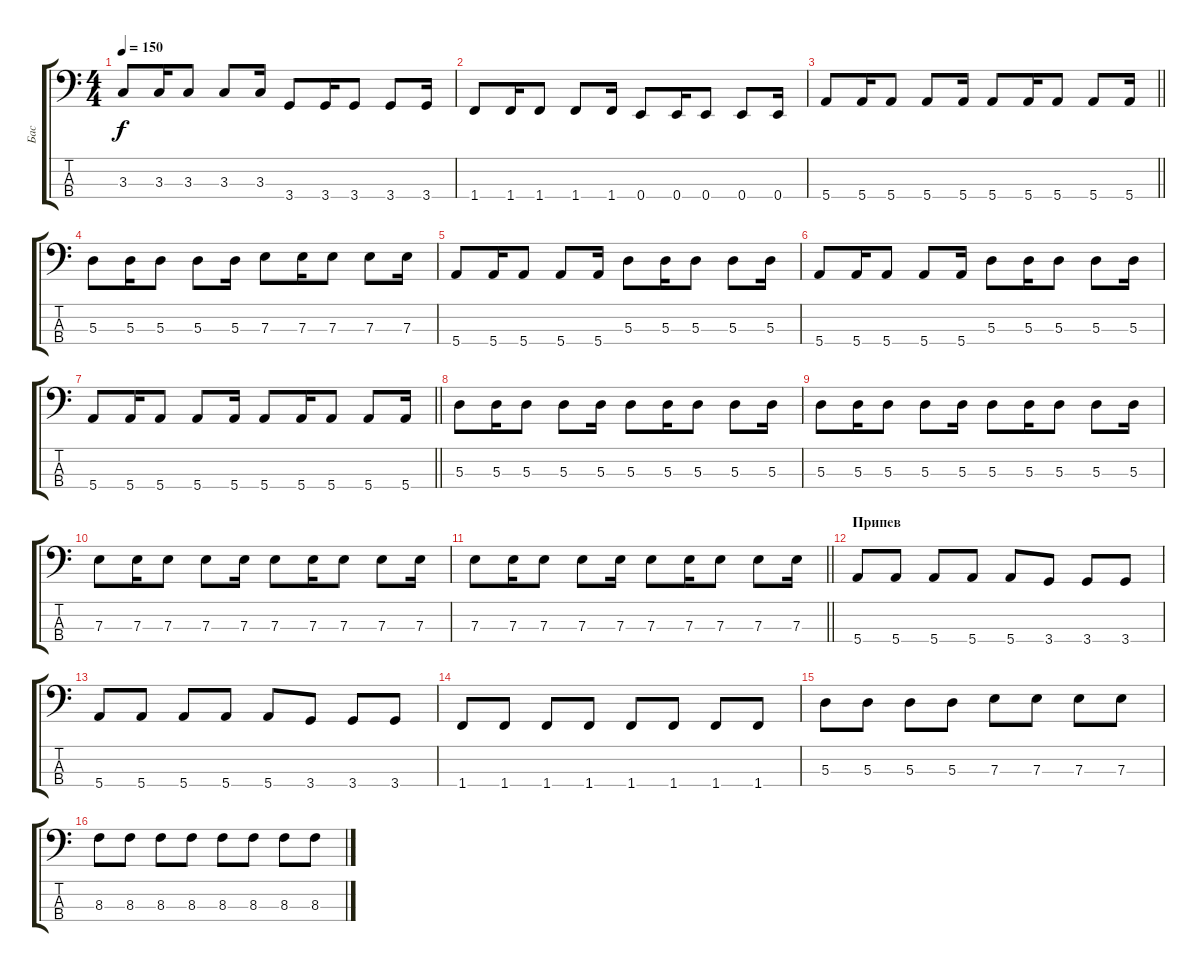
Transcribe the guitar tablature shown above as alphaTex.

\track ("Бас" "Бас") {instrument electricbassfinger}
\staff {score tabs}
\tuning (G2 D2 A1 E1) {hide}
\ts (4 4)
\tempo 150
\clef f4
\ks c
3.3.8{dy f} 3.3.16 3.3.8 3.3.8 3.3.16 3.4.8 3.4.16 3.4.8 3.4.8 3.4.16 |
1.4.8 1.4.16 1.4.8 1.4.8 1.4.16 0.4.8 0.4.16 0.4.8 0.4.8 0.4.16 |
\barLineRight lightlight
5.4.8 5.4.16 5.4.8 5.4.8 5.4.16 5.4.8 5.4.16 5.4.8 5.4.8 5.4.16 |
\section ("" " ")
5.3.8 5.3.16 5.3.8 5.3.8 5.3.16 7.3.8 7.3.16 7.3.8 7.3.8 7.3.16 |
5.4.8 5.4.16 5.4.8 5.4.8 5.4.16 5.3.8 5.3.16 5.3.8 5.3.8 5.3.16 |
5.4.8 5.4.16 5.4.8 5.4.8 5.4.16 5.3.8 5.3.16 5.3.8 5.3.8 5.3.16 |
\barLineRight lightlight
5.4.8 5.4.16 5.4.8 5.4.8 5.4.16 5.4.8 5.4.16 5.4.8 5.4.8 5.4.16 |
5.3.8 5.3.16 5.3.8 5.3.8 5.3.16 5.3.8 5.3.16 5.3.8 5.3.8 5.3.16 |
5.3.8 5.3.16 5.3.8 5.3.8 5.3.16 5.3.8 5.3.16 5.3.8 5.3.8 5.3.16 |
7.3.8 7.3.16 7.3.8 7.3.8 7.3.16 7.3.8 7.3.16 7.3.8 7.3.8 7.3.16 |
\barLineRight lightlight
7.3.8 7.3.16 7.3.8 7.3.8 7.3.16 7.3.8 7.3.16 7.3.8 7.3.8 7.3.16 |
\section ("" "Припев")
5.4.8 5.4.8 5.4.8 5.4.8 5.4.8 3.4.8 3.4.8 3.4.8 |
5.4.8 5.4.8 5.4.8 5.4.8 5.4.8 3.4.8 3.4.8 3.4.8 |
1.4.8 1.4.8 1.4.8 1.4.8 1.4.8 1.4.8 1.4.8 1.4.8 |
5.3.8 5.3.8 5.3.8 5.3.8 7.3.8 7.3.8 7.3.8 7.3.8 |
8.3.8 8.3.8 8.3.8 8.3.8 8.3.8 8.3.8 8.3.8 8.3.8
